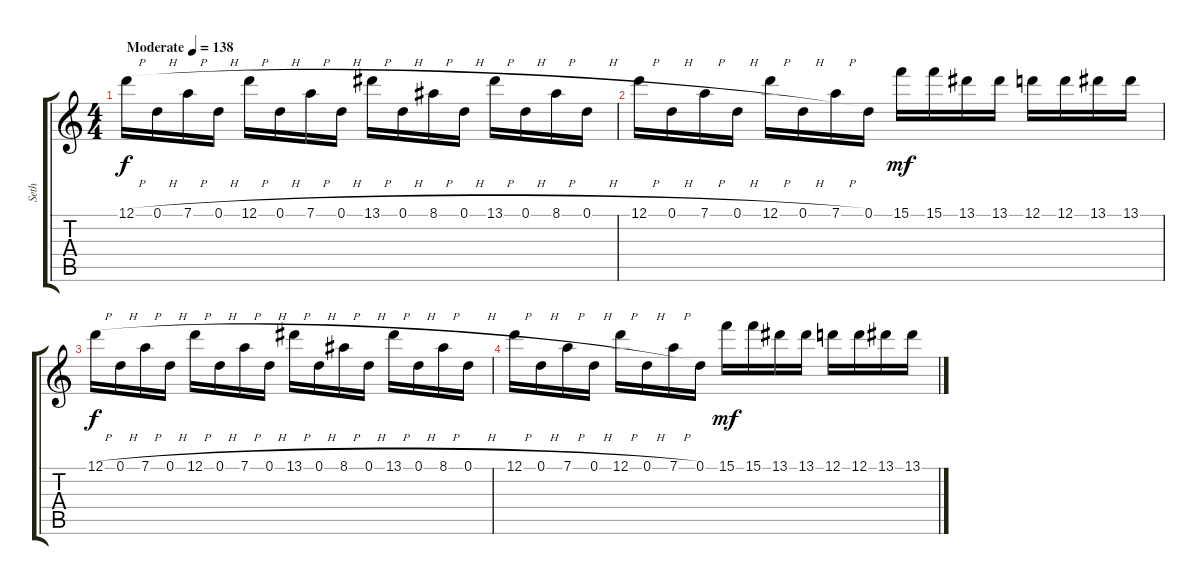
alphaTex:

\track ("Seth" "Seth") {instrument overdrivenguitar}
\staff {score tabs}
\tuning (D4 A3 F3 C3 G2 D2) {hide}
\ts (4 4)
\tempo (138 "Moderate")
\clef g2
\ks c
12.1{h}.16{dy f instrument overdrivenguitar} 0.1{h}.16 7.1{h}.16 0.1{h}.16 12.1{h}.16 0.1{h}.16 7.1{h}.16 0.1{h}.16 13.1{h}.16 0.1{h}.16 8.1{h}.16 0.1{h}.16 13.1{h}.16 0.1{h}.16 8.1{h}.16 0.1{h}.16 |
12.1{h}.16 0.1{h}.16 7.1{h}.16 0.1{h}.16 12.1{h}.16 0.1{h}.16 7.1{h}.16 0.1.16 15.1.16{dy mf} 15.1.16 13.1.16 13.1.16 12.1.16 12.1.16 13.1.16 13.1.16 |
12.1{h}.16{dy f} 0.1{h}.16 7.1{h}.16 0.1{h}.16 12.1{h}.16 0.1{h}.16 7.1{h}.16 0.1{h}.16 13.1{h}.16 0.1{h}.16 8.1{h}.16 0.1{h}.16 13.1{h}.16 0.1{h}.16 8.1{h}.16 0.1{h}.16 |
12.1{h}.16 0.1{h}.16 7.1{h}.16 0.1{h}.16 12.1{h}.16 0.1{h}.16 7.1{h}.16 0.1.16 15.1.16{dy mf} 15.1.16 13.1.16 13.1.16 12.1.16 12.1.16 13.1.16 13.1.16
